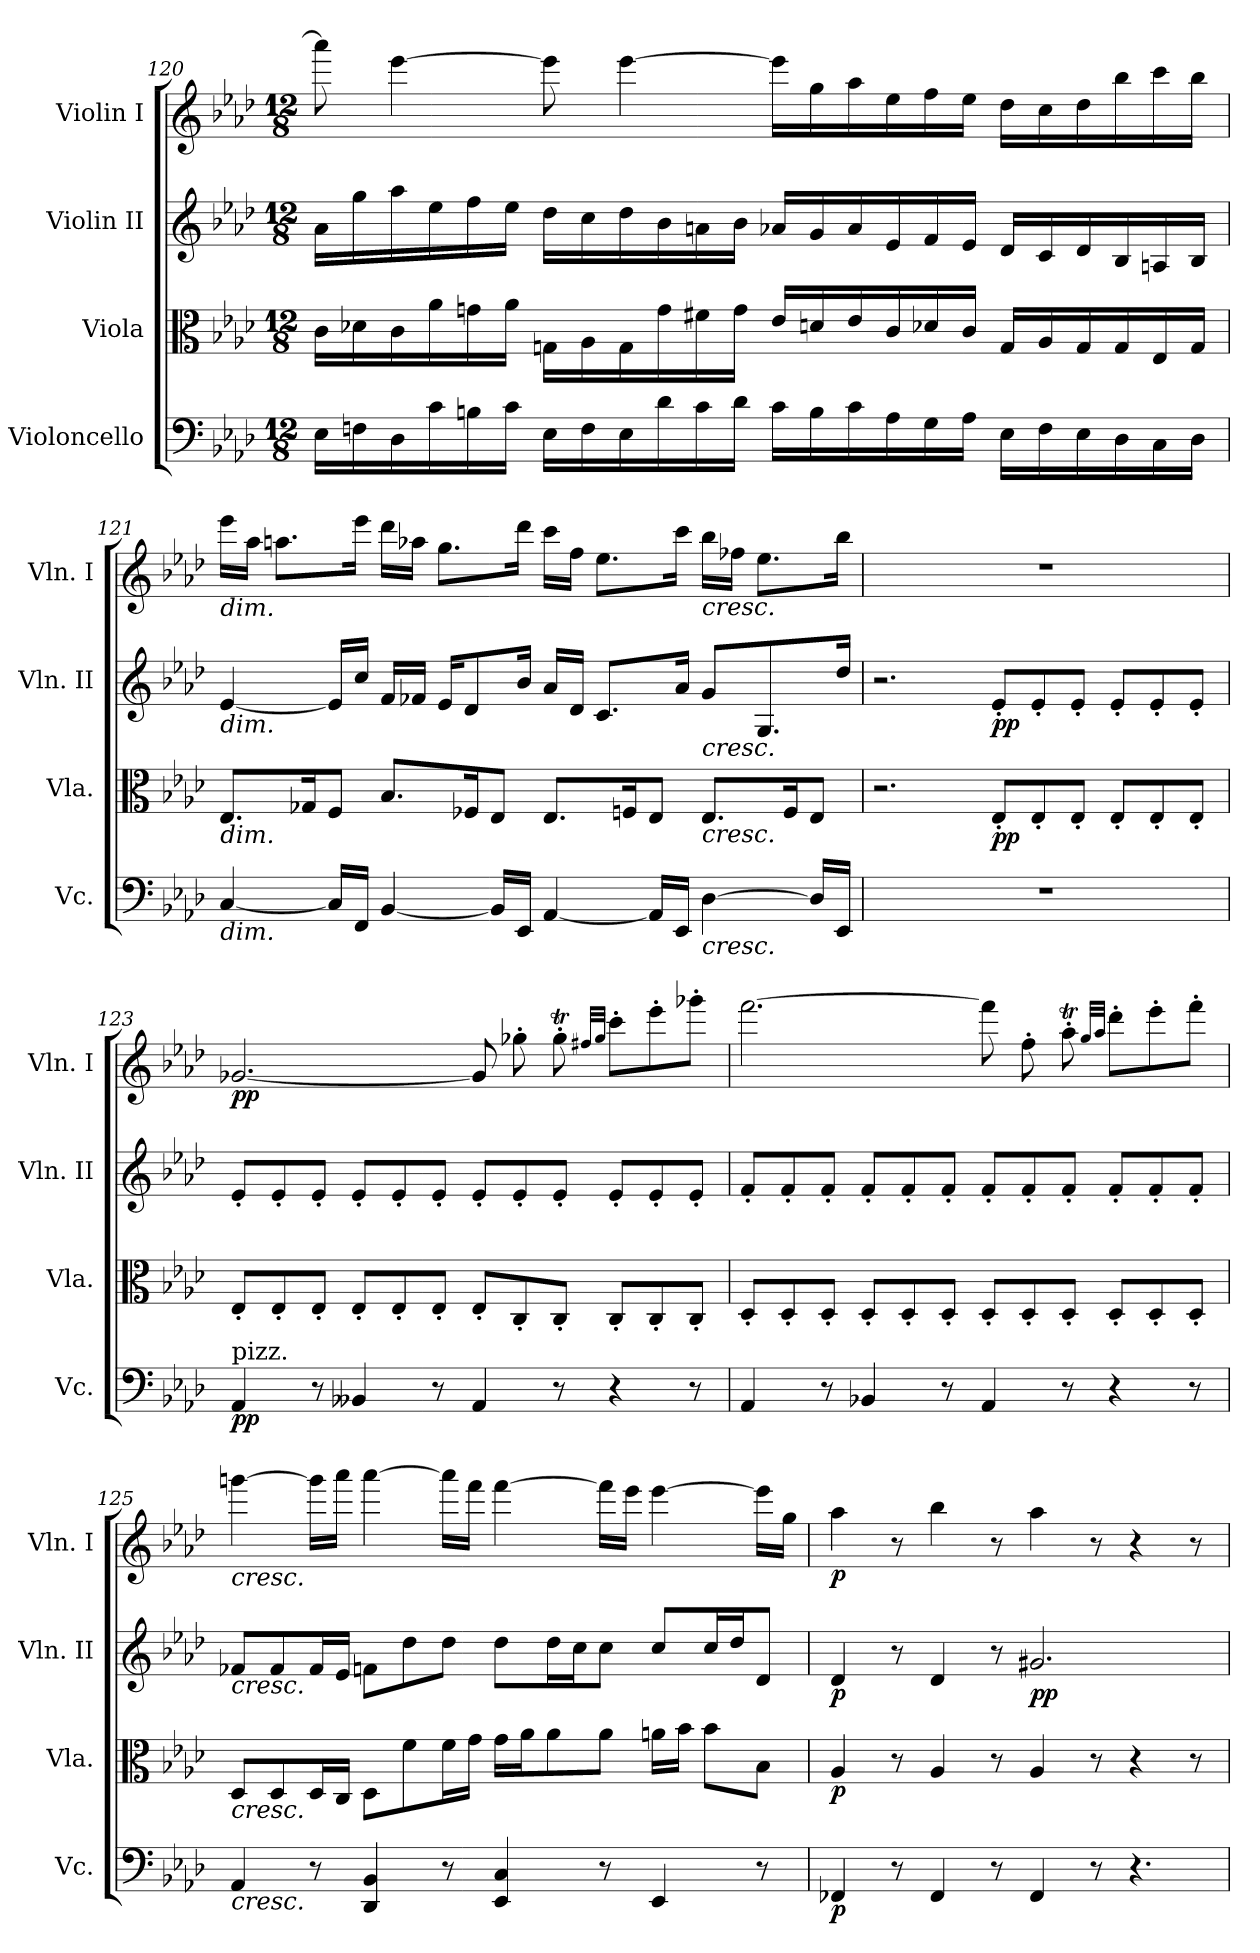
**kern	**dynam	**kern	**dynam	**kern	**dynam	**kern	**dynam
*part4	*part4	*part3	*part3	*part2	*part2	*part1	*part1
*staff4	*staff4	*staff3	*staff3	*staff2	*staff2	*staff1	*staff1
*I"Violoncello	*	*I"Viola	*	*I"Violin II	*	*I"Violin I	*
*I'Vc.	*	*I'Vla.	*	*I'Vln. II	*	*I'Vln. I	*
!!LO:LB:g=z
*clefF4	*	*clefC3	*	*clefG2	*	*clefG2	*
*k[b-e-a-d-]	*	*k[b-e-a-d-]	*	*k[b-e-a-d-]	*	*k[b-e-a-d-]	*
*A-:	*	*A-:	*	*A-:	*	*A-:	*
*M12/8	*	*M12/8	*	*M12/8	*	*M12/8	*
=120	=120	=120	=120	=120	=120	=120	=120
16E-\LL	.	16c\LL	.	16a-\LL	.	8aaa-\]	.
16Fn\	.	16d-X\	.	16gg\	.	.	.
16D-\	.	16c\	.	16aa-\	.	[4eee-\	.
16c\	.	16a-\	.	16ee-\	.	.	.
16Bn\	.	16gn\	.	16ff\	.	.	.
16c\JJ	.	16a-\JJ	.	16ee-\JJ	.	.	.
16E-\LL	.	16Gn\LL	.	16dd-\LL	.	8eee-\]	.
16F\	.	16A-\	.	16cc\	.	.	.
16E-\	.	16G\	.	16dd-\	.	[4eee-\	.
16d-\	.	16g\	.	16b-\	.	.	.
16c\	.	16f#X\	.	16an\	.	.	.
16d-\JJ	.	16g\JJ	.	16b-\JJ	.	.	.
16c\LL	.	16e-/LL	.	16a-X/LL	.	16eee-\LL]	.
16B\	.	16dn/	.	16g/	.	16gg\	.
16c\	.	16e-/	.	16a-/	.	16aa-\	.
16A-\	.	16c/	.	16e-/	.	16ee-\	.
16G\	.	16d-X/	.	16f/	.	16ff\	.
16A-\JJ	.	16c/JJ	.	16e-/JJ	.	16ee-\JJ	.
16E-\LL	.	16G/LL	.	16d-/LL	.	16dd-\LL	.
16F\	.	16A-/	.	16c/	.	16cc\	.
16E-\	.	16G/	.	16d-/	.	16dd-\	.
16D-\	.	16G/	.	16B-/	.	16bb-\	.
16C\	.	16E-/	.	16An/	.	16ccc\	.
16D-\JJ	.	16G/JJ	.	16B-/JJ	.	16bb-\JJ	.
!!LO:PB:g=z
=121	=121	=121	=121	=121	=121	=121	=121
!	!	!	!	!	!	!LO:TX:b:i:t=dim.	!
!	!	!	!	!LO:TX:b:i:t=dim.	!	!	!
!	!	!LO:TX:b:i:t=dim.	!	!	!	!	!
!LO:TX:b:i:t=dim.	!	!	!	!	!	!	!
[4C/	.	8.E-/L	.	[4e-/	.	16eee-\LL	.
.	.	.	.	.	.	16aa-\JJ	.
.	.	.	.	.	.	8.aan\L	.
.	.	16G-X/K	.	.	.	.	.
16C/LL]	.	8F/J	.	16e-/LL]	.	.	.
16FF/JJ	.	.	.	16cc/JJ	.	16eee-\Jk	.
[4BB-/	.	8.B-/L	.	16f/LL	.	16ddd-\LL	.
.	.	.	.	16f-X/JJ	.	16aa-X\JJ	.
.	.	.	.	16e-/KL	.	8.gg\L	.
.	.	16F-X/K	.	8d-/	.	.	.
16BB-/LL]	.	8E-/J	.	.	.	.	.
16EE-/JJ	.	.	.	16b-/Jk	.	16ddd-\Jk	.
[4AA-/	.	8.E-/L	.	16a-/LL	.	16ccc\LL	.
.	.	.	.	16d-/JJ	.	16ff\JJ	.
.	.	.	.	8.c/L	.	8.ee-\L	.
.	.	16Fn/K	.	.	.	.	.
16AA-/LL]	.	8E-/J	.	.	.	.	.
16EE-/JJ	.	.	.	16a-/Jk	.	16ccc\Jk	.
!	!	!	!	!	!	!LO:TX:b:i:t=cresc.	!
!	!	!	!	!LO:TX:b:i:t=cresc.	!	!	!
!	!	!LO:TX:b:i:t=cresc.	!	!	!	!	!
!LO:TX:b:i:t=cresc.	!	!	!	!	!	!	!
[4D-\	.	8.E-/L	.	8g/L	.	16bb-\LL	.
.	.	.	.	.	.	16ff-X\JJ	.
.	.	.	.	8.G/	.	8.ee-\L	.
.	.	16F/K	.	.	.	.	.
16D-/LL]	.	8E-/J	.	.	.	.	.
16EE-/JJ	.	.	.	16dd-/Jk	.	16bb-\Jk	.
=122	=122	=122	=122	=122	=122	=122	=122
1.r	.	2.r	.	2.r	.	1.r	.
!	!	!	!LO:DY:b	!	!LO:DY:b	!	!
.	.	8E-'/L	pp	8e-'/L	pp	.	.
.	.	8E-'/	.	8e-'/	.	.	.
.	.	8E-'/J	.	8e-'/J	.	.	.
.	.	8E-'/L	.	8e-'/L	.	.	.
.	.	8E-'/	.	8e-'/	.	.	.
.	.	8E-'/J	.	8e-'/J	.	.	.
!!LO:LB:g=z
=123	=123	=123	=123	=123	=123	=123	=123
!LO:TX:a:t=pizz.	!	!	!	!	!	!	!
!	!LO:DY:b	!	!	!	!	!	!LO:DY:b
4AA-/	pp	8E-'/L	.	8e-'/L	.	[2.g-X/	pp
.	.	8E-'/	.	8e-'/	.	.	.
8r	.	8E-'/J	.	8e-'/J	.	.	.
4BB--X/	.	8E-'/L	.	8e-'/L	.	.	.
.	.	8E-'/	.	8e-'/	.	.	.
8r	.	8E-'/J	.	8e-'/J	.	.	.
4AA-/	.	8E-'/L	.	8e-'/L	.	8g-/]	.
.	.	8C'/	.	8e-'/	.	8gg-X'\	.
8r	.	8C'/J	.	8e-'/J	.	8gg-T'\	.
.	.	.	.	.	.	32qff#X/LLL	.
.	.	.	.	.	.	32qgg-/JJJ	.
4r	.	8C'/L	.	8e-'/L	.	8ccc'\L	.
.	.	8C'/	.	8e-'/	.	8eee-'\	.
8r	.	8C'/J	.	8e-'/J	.	8ggg-X'\J	.
=124	=124	=124	=124	=124	=124	=124	=124
4AA-/	.	8D-'/L	.	8f'/L	.	[2.fff\	.
.	.	8D-'/	.	8f'/	.	.	.
8r	.	8D-'/J	.	8f'/J	.	.	.
4BB-X/	.	8D-'/L	.	8f'/L	.	.	.
.	.	8D-'/	.	8f'/	.	.	.
8r	.	8D-'/J	.	8f'/J	.	.	.
4AA-/	.	8D-'/L	.	8f'/L	.	8fff\]	.
.	.	8D-'/	.	8f'/	.	8ff'\	.
8r	.	8D-'/J	.	8f'/J	.	8aa-T'\	.
.	.	.	.	.	.	32qgg/LLL	.
.	.	.	.	.	.	32qaa-/JJJ	.
4r	.	8D-'/L	.	8f'/L	.	8ddd-'\L	.
.	.	8D-'/	.	8f'/	.	8eee-'\	.
8r	.	8D-'/J	.	8f'/J	.	8fff'\J	.
!!LO:LB:g=z
=125	=125	=125	=125	=125	=125	=125	=125
!	!	!	!	!	!	!LO:TX:b:i:t=cresc.	!
!	!	!	!	!LO:TX:b:i:t=cresc.	!	!	!
!	!	!LO:TX:b:i:t=cresc.	!	!	!	!	!
!LO:TX:b:i:t=cresc.	!	!	!	!	!	!	!
4AA-/	.	8D-/L	.	8f-X/L	.	[4gggn\	.
.	.	8D-/	.	8f-/	.	.	.
8r	.	16D-/L	.	16f-/L	.	16ggg\LL]	.
.	.	16C/JJ	.	16e-/JJ	.	16aaa-\JJ	.
4DD-/ 4BB-/	.	8D-\L	.	8fn\L	.	[4aaa-\	.
.	.	8f\	.	8dd-\	.	.	.
8r	.	16f\L	.	8dd-\J	.	16aaa-\LL]	.
.	.	16g\JJ	.	.	.	16fff\JJ	.
4EE-/ 4C/	.	16g\LL	.	8dd-\L	.	[4fff\	.
.	.	16a-\J	.	.	.	.	.
.	.	8a-\	.	16dd-\L	.	.	.
.	.	.	.	16cc\J	.	.	.
8r	.	8a-\J	.	8cc\J	.	16fff\LL]	.
.	.	.	.	.	.	16eee-\JJ	.
4EE-/	.	16an\LL	.	8cc/L	.	[4eee-\	.
.	.	16b-\JJ	.	.	.	.	.
.	.	8b-\L	.	16cc/L	.	.	.
.	.	.	.	16dd-/J	.	.	.
8r	.	8B-\J	.	8d-/J	.	16eee-\LL]	.
.	.	.	.	.	.	16gg\JJ	.
=126	=126	=126	=126	=126	=126	=126	=126
!	!LO:DY:b	!	!LO:DY:b	!	!LO:DY:b	!	!LO:DY:b
4FF-X/	p	4A-/	p	4d-/	p	4aa-\	p
8r	.	8r	.	8r	.	8r	.
4FF-/	.	4A-/	.	4d-/	.	4bb-\	.
8r	.	8r	.	8r	.	8r	.
!	!	!	!	!	!LO:DY:b	!	!
4FF-/	.	4A-/	.	2.g#X/	pp	4aa-\	.
8r	.	8r	.	.	.	8r	.
4.r	.	4r	.	.	.	4r	.
.	.	8r	.	.	.	8r	.
=	=	=	=	=	=	=	=
*-	*-	*-	*-	*-	*-	*-	*-
